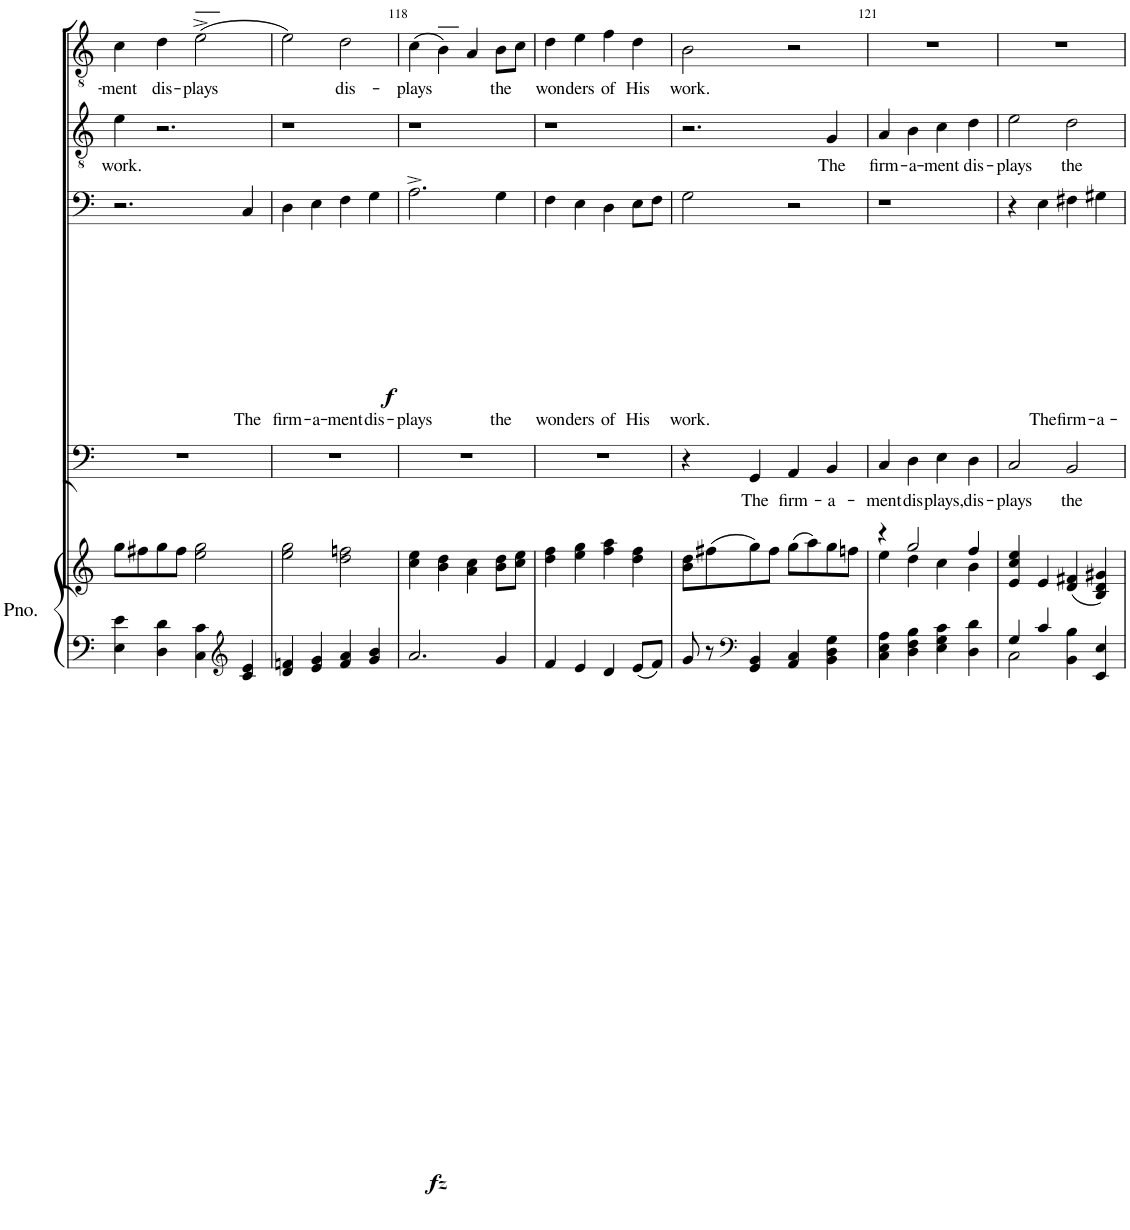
**kern	**kern	**dynam	**kern	**text	**kern	**text	**dynam	**kern	**text	**kern	**text
*part5	*part5	*part5	*part4	*part4	*part3	*part3	*part3	*part2	*part2	*part1	*part1
*staff6	*staff5	*staff5/6	*staff4	*staff4	*staff3	*staff3	*staff3	*staff2	*staff2	*staff1	*staff1
*I"Piano	*	*	*I"Bass	*	*I"Bass	*	*	*I"Tenor	*	*I"Bass	*
*I'Pno.	*	*	*I'B	*	*I'B	*	*	*I'T	*	*I'B	*
!!LO:PB:g=z
*clefF4	*clefG2	*	*clefF4	*	*clefF4	*	*	*clefGv2	*	*clefGv2	*
*k[]	*k[]	*	*k[]	*	*k[]	*	*	*k[]	*	*k[]	*
*M4/4	*M4/4	*	*M4/4	*	*M4/4	*	*	*M4/4	*	*M4/4	*
*met(c|)	*met(c|)	*	*met(c|)	*	*met(c|)	*	*	*met(c|)	*	*met(c|)	*
=116	=116	=116	=116	=116	=116	=116	=116	=116	=116	=116	=116
!	!	!	!	!	!	!	!	!	!LO:LY:b	!	!LO:LY:b
4E\ 4e\	8gg\L	.	1r	.	2.r	.	.	4e\	work.	4c\	-ment
.	8ff#X\	.	.	.	.	.	.	.	.	.	.
!	!	!	!	!	!	!	!	!	!	!	!LO:LY:b
4D\ 4d\	8gg\	.	.	.	.	.	.	2.r	.	4d\	dis-
.	8ff#X\J	.	.	.	.	.	.	.	.	.	.
!	!	!	!	!	!	!	!	!	!	!	!LO:LY:b
4C\ 4c\	2ee\ 2gg\	.	.	.	.	.	.	.	.	(2e^\	-plays
*clefG2	*	*	*	*	*	*	*	*	*	*	*
!	!	!	!	!	!	!LO:LY:b	!LO:DY:b	!	!	!	!
4c/ 4e/	.	.	.	.	4C/	The	f	.	.	.	.
=117	=117	=117	=117	=117	=117	=117	=117	=117	=117	=117	=117
!	!	!	!	!	!	!LO:LY:b	!	!	!	!	!
4d/ 4fn/	2ee\ 2gg\	.	1r	.	4D\	firm-	.	1r	.	2e\)	.
!	!	!	!	!	!	!LO:LY:b	!	!	!	!	!
4e/ 4g/	.	.	.	.	4E\	-a-	.	.	.	.	.
!	!	!	!	!	!	!LO:LY:b	!	!	!	!	!LO:LY:b
4f/ 4a/	2dd\ 2ffn\	.	.	.	4F\	-ment	.	.	.	2d\	dis-
!	!	!	!	!	!	!LO:LY:b	!	!	!	!	!
4g/ 4b/	.	.	.	.	4G\	dis-	.	.	.	.	.
=118	=118	=118	=118	=118	=118	=118	=118	=118	=118	=118	=118
!	!	!LO:DY:b=2	!	!	!	!LO:LY:b	!	!	!	!	!LO:LY:b
2.a/	4cc\ 4ee\	fz	1r	.	2.A^\	-plays	.	1r	.	(4c\	-plays
.	4b\ 4dd\	.	.	.	.	.	.	.	.	4B\)	.
.	4a\ 4cc\	.	.	.	.	.	.	.	.	4A/	.
!	!	!	!	!	!	!LO:LY:b	!	!	!	!	!LO:LY:b
4g/	8b\ 8dd\L	.	.	.	4G\	the	.	.	.	8B\L	the
.	8cc\ 8ee\J	.	.	.	.	.	.	.	.	8c\J	.
=119	=119	=119	=119	=119	=119	=119	=119	=119	=119	=119	=119
!	!	!	!	!	!	!LO:LY:b	!	!	!	!	!LO:LY:b
4f/	4dd\ 4ff\	.	1r	.	4F\	won-	.	1r	.	4d\	won-
!	!	!	!	!	!	!LO:LY:b	!	!	!	!	!LO:LY:b
4e/	4ee\ 4gg\	.	.	.	4E\	-ders	.	.	.	4e\	-ders
!	!	!	!	!	!	!LO:LY:b	!	!	!	!	!LO:LY:b
4d/	4ff\ 4aa\	.	.	.	4D\	of	.	.	.	4f\	of
!	!	!	!	!	!	!LO:LY:b	!	!	!	!	!LO:LY:b
8e/L	4dd\ 4ff\	.	.	.	8E\L	His	.	.	.	4d\	His
8f/J	.	.	.	.	8F\J	.	.	.	.	.	.
=120	=120	=120	=120	=120	=120	=120	=120	=120	=120	=120	=120
!	!	!	!	!	!	!LO:LY:b	!	!	!	!	!LO:LY:b
8g/	8b\ 8dd\L	.	4r	.	2G\	work.	.	2.r	.	2B\	work.
8r	(8ff#X\	.	.	.	.	.	.	.	.	.	.
*clefF4	*	*	*	*	*	*	*	*	*	*	*
!	!	!	!	!LO:LY:b	!	!	!	!	!	!	!
4GG/ 4BB/	8gg\)	.	4GG/	The	.	.	.	.	.	.	.
.	8ff#X\J	.	.	.	.	.	.	.	.	.	.
!	!	!	!	!LO:LY:b	!	!	!	!	!	!	!
4AA/ 4C/	(8gg\L	.	4AA/	firm-	2r	.	.	.	.	2r	.
.	8aa\)	.	.	.	.	.	.	.	.	.	.
!	!	!	!	!LO:LY:b	!	!	!	!	!LO:LY:b	!	!
4BB\ 4D\ 4G\	8gg\	.	4BB/	-a-	.	.	.	4G/	The	.	.
.	8ffn\J	.	.	.	.	.	.	.	.	.	.
=121	=121	=121	=121	=121	=121	=121	=121	=121	=121	=121	=121
*	*^	*	*	*	*	*	*	*	*	*	*
!	!	!	!	!	!LO:LY:b	!	!	!	!	!LO:LY:b	!	!
4C\ 4E\ 4A\	4r	4ee\	.	4C/	-ment	1r	.	.	4A/	firm-	1r	.
!	!	!	!	!	!LO:LY:b	!	!	!	!	!LO:LY:b	!	!
4D\ 4F\ 4B\	2gg/	4dd\	.	4D\	dis-	.	.	.	4B\	-a-	.	.
!	!	!	!	!	!LO:LY:b	!	!	!	!	!LO:LY:b	!	!
4E\ 4G\ 4c\	.	4cc\	.	4E\	-plays,	.	.	.	4c\	-ment	.	.
!	!	!	!	!	!LO:LY:b	!	!	!	!	!LO:LY:b	!	!
4D\ 4d\	4ff/	4b\	.	4D\	dis-	.	.	.	4d\	dis-	.	.
=122	=122	=122	=122	=122	=122	=122	=122	=122	=122	=122	=122	=122
*^	*	*	*	*	*	*	*	*	*	*	*	*
!	!	!	!	!	!	!LO:LY:b	!	!	!	!	!LO:LY:b	!	!
*	*	*v	*v	*	*	*	*	*	*	*	*	*	*
4G/	2C\	4e/ 4cc/ 4ee/	.	2C/	-plays	4r	.	.	2e\	-plays	1r	.
!	!	!	!	!	!	!	!LO:LY:b	!	!	!	!	!
4c/	.	4e/	.	.	.	4E\	The	.	.	.	.	.
!	!	!	!	!	!LO:LY:b	!	!LO:LY:b	!	!	!LO:LY:b	!	!
4BB\ 4B\	2ryy	(4d/ 4f#X/	.	2BB/	the	4F#X\	firm-	.	2d\	the	.	.
!	!	!	!	!	!	!	!LO:LY:b	!	!	!	!	!
4EE/ 4E/	.	4B/ 4d/ 4g#X/)	.	.	.	4G#X\	-a-	.	.	.	.	.
*v	*v	*	*	*	*	*	*	*	*	*	*	*
=	=	=	=	=	=	=	=	=	=	=	=
*-	*-	*-	*-	*-	*-	*-	*-	*-	*-	*-	*-
